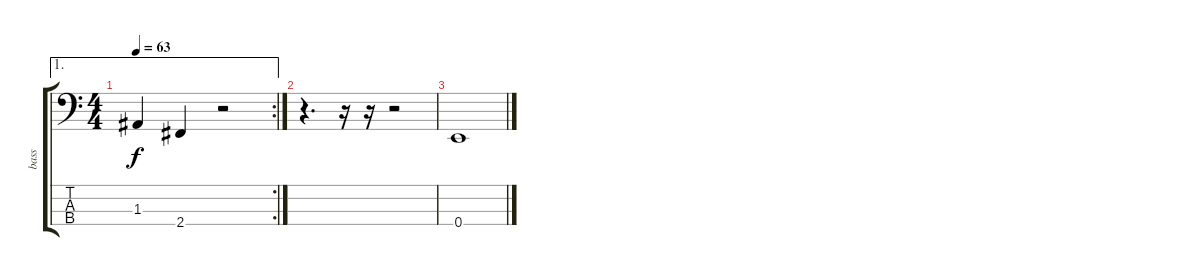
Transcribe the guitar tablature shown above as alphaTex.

\track ("bass" "bass") {instrument electricguitarjazz}
\staff {score tabs}
\tuning (G2 D2 A1 E1) {hide}
\ae 1
\rc 2
\ts (4 4)
\tempo 63
\clef f4
\ks aminor
1.3.4{dy f} 2.4.4 r.2 |
r.4{d} r.16 r.16 r.2 |
0.4.1
